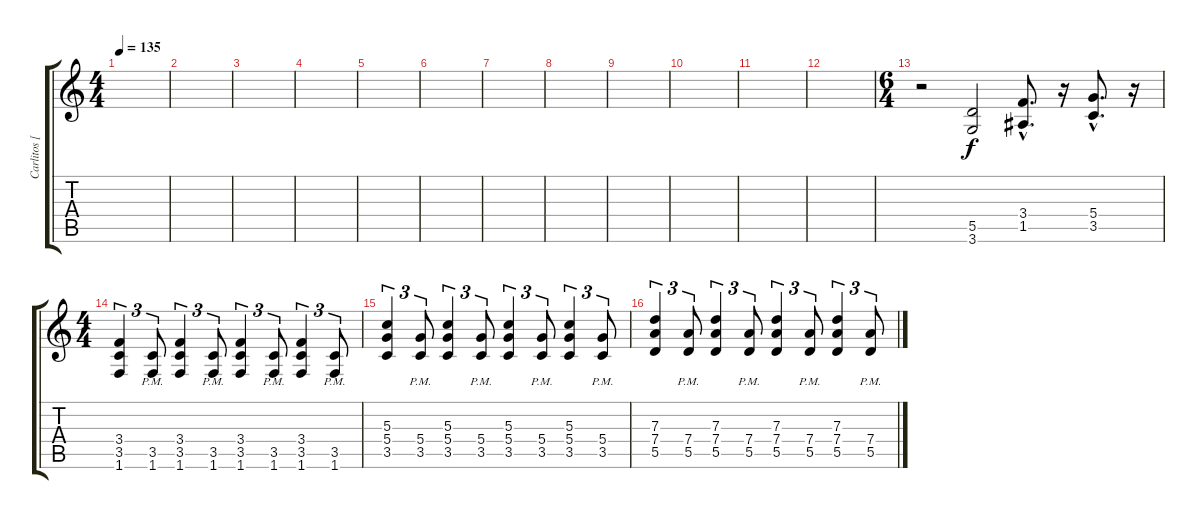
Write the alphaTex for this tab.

\track ("Carlitos [guitarra elec.]" "Carlitos [") {instrument distortionguitar}
\staff {score tabs}
\tuning (E4 B3 G3 D3 A2 E2) {hide}
\ts (4 4)
\tempo 135
\clef g2
\ks c
|
|
|
|
|
|
|
|
|
|
|
|
\ts (6 4)
r.2 (5.5 3.6).2 (3.4{hac} 1.5{hac}).8{d} r.16 (5.4{hac} 3.5{hac}).8{d} r.16 |
\ts (4 4)
(3.4 3.5 1.6).4{tu (3 2)} (3.5{pm} 1.6{pm}).8{tu (3 2)} (3.4 3.5 1.6).4{tu (3 2)} (3.5{pm} 1.6{pm}).8{tu (3 2)} (3.4 3.5 1.6).4{tu (3 2)} (3.5{pm} 1.6{pm}).8{tu (3 2)} (3.4 3.5 1.6).4{tu (3 2)} (3.5{pm} 1.6{pm}).8{tu (3 2)} |
(5.3 5.4 3.5).4{tu (3 2)} (5.4{pm} 3.5{pm}).8{tu (3 2)} (5.3 5.4 3.5).4{tu (3 2)} (5.4{pm} 3.5{pm}).8{tu (3 2)} (5.3 5.4 3.5).4{tu (3 2)} (5.4{pm} 3.5{pm}).8{tu (3 2)} (5.3 5.4 3.5).4{tu (3 2)} (5.4{pm} 3.5{pm}).8{tu (3 2)} |
(7.3 7.4 5.5).4{tu (3 2)} (7.4{pm} 5.5{pm}).8{tu (3 2)} (7.3 7.4 5.5).4{tu (3 2)} (7.4{pm} 5.5{pm}).8{tu (3 2)} (7.3 7.4 5.5).4{tu (3 2)} (7.4{pm} 5.5{pm}).8{tu (3 2)} (7.3 7.4 5.5).4{tu (3 2)} (7.4{pm} 5.5{pm}).8{tu (3 2)}
